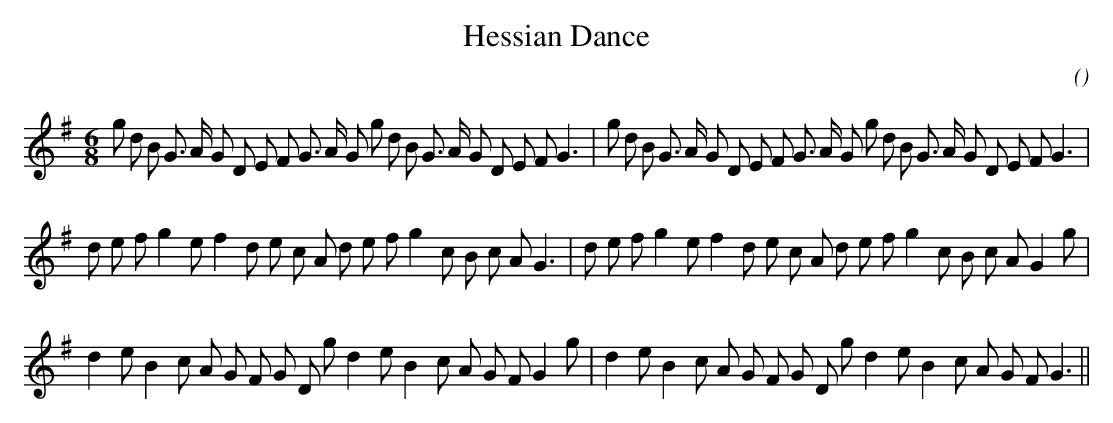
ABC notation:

X:1
T: Hessian Dance
C:
O:
M:6/8
K:G
K:G
M:6/8
L:1/16
g2 d2 B2 G3 A G2 D2 E2 F2 G3 A G2 g2 d2 B2 G3 A G2 D2 E2 F2 G6 |g2 d2 B2 G3 A G2 D2 E2 F2 G3 A G2 g2 d2 B2 G3 A G2 D2 E2 F2 G6 |
d2 e2 f2 g4 e2 f4 d2 e2 c2 A2 d2 e2 f2 g4 c2 B2 c2 A2 G6 |d2 e2 f2 g4 e2 f4 d2 e2 c2 A2 d2 e2 f2 g4 c2 B2 c2 A2 G4 g2 |
d4 e2 B4 c2 A2 G2 F2 G2 D2 g2 d4 e2 B4 c2 A2 G2 F2 G4 g2 |d4 e2 B4 c2 A2 G2 F2 G2 D2 g2 d4 e2 B4 c2 A2 G2 F2 G6 ||
